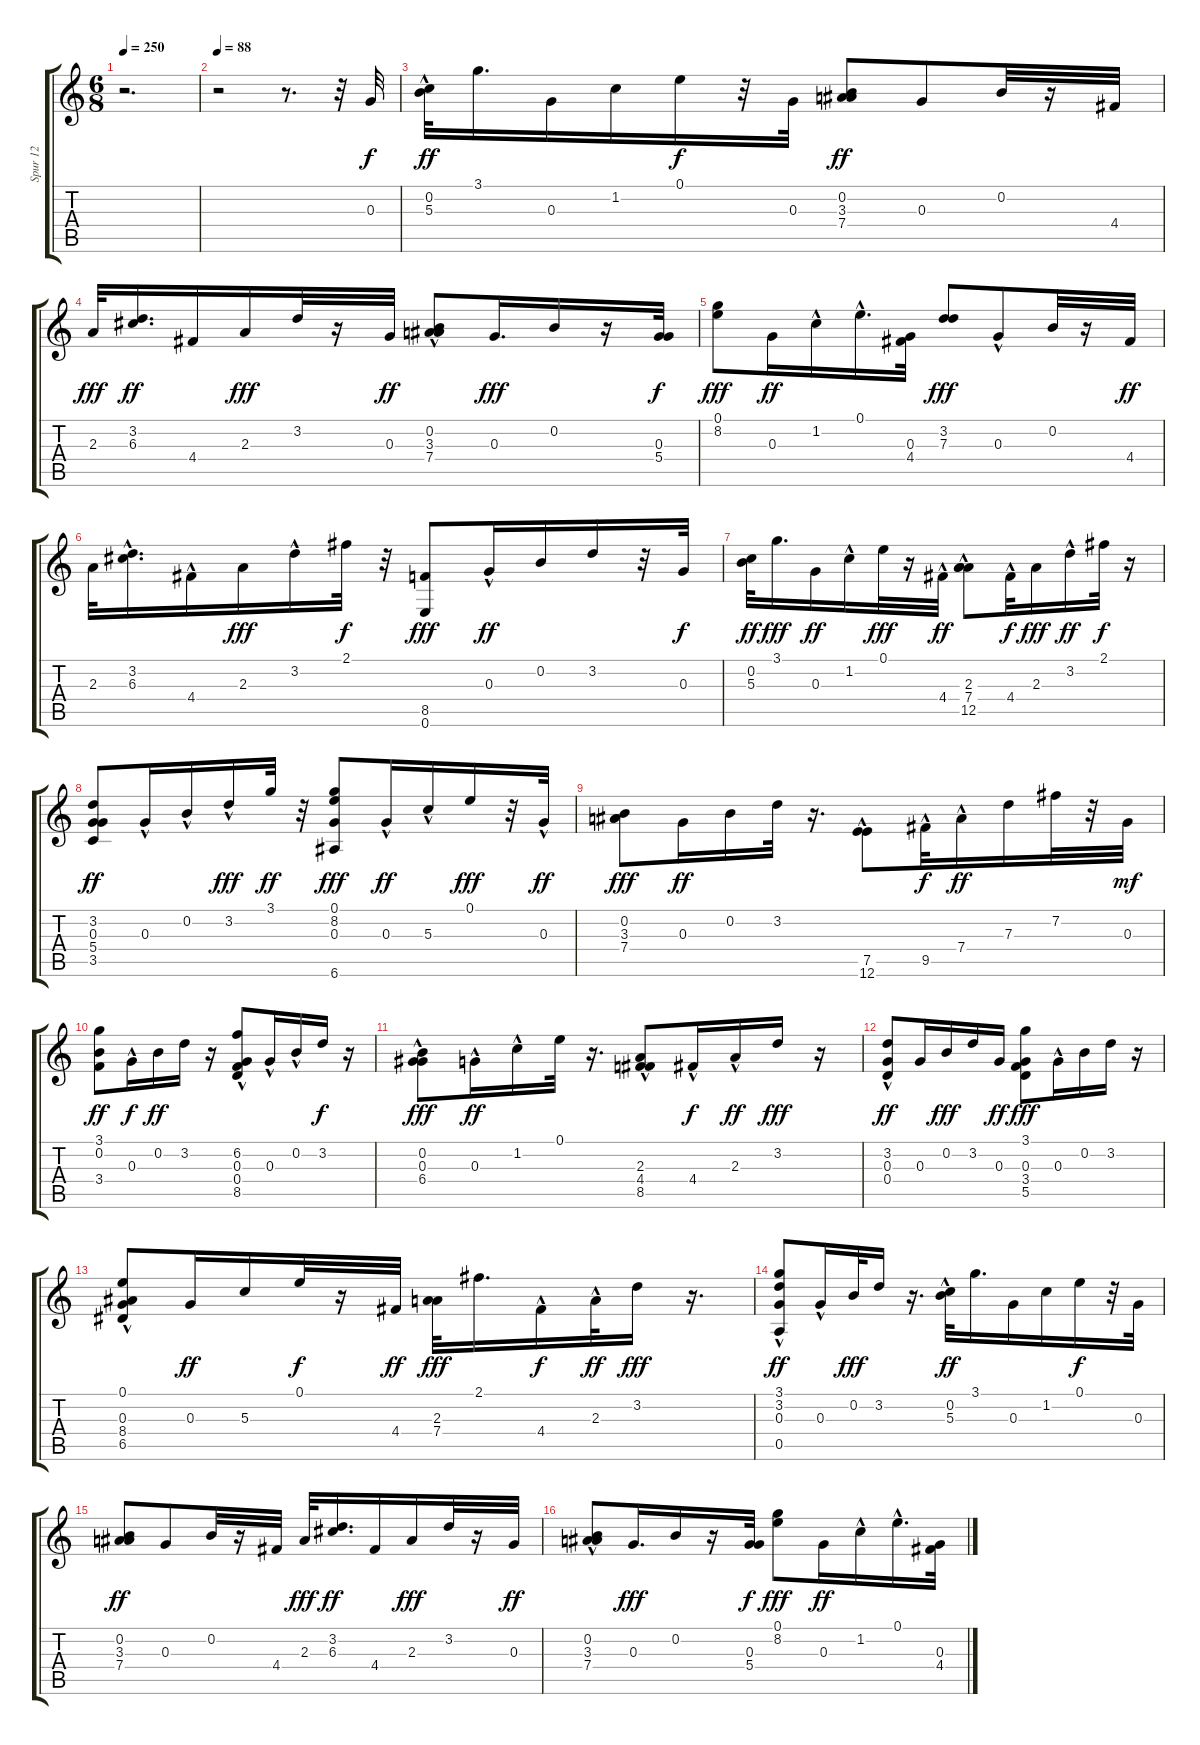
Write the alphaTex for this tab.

\track ("Spur 12" "Spur 12") {instrument acousticguitarnylon}
\staff {score tabs}
\tuning (E4 B3 G3 D3 A2 E2) {hide}
\ts (6 8)
\tempo 250
\clef g2
\ks c
r.2{d dy f instrument acousticguitarnylon} |
\tempo 88
r.2 r.8{d} r.32 0.3.32 |
(0.2{hac} 5.3).32{dy ff} 3.1.16{d} 0.3.16 1.2.16 0.1.16{dy f} r.32 0.3.32 (0.2 3.3 7.4).8{dy ff} 0.3.8 0.2.32 r.16 4.4.32 |
2.3.32{dy fff} (3.2 6.3).16{d dy ff} 4.4.16 2.3.16{dy fff} 3.2.32 r.16 0.3.32{dy ff} (0.2 3.3 7.4{hac}).8 0.3.16{d dy fff} 0.2.16 r.16 (0.3 5.4).32{dy f} |
(0.1 8.2).8{dy fff} 0.3.16{dy ff} 1.2{hac}.16 0.1{hac}.16{d} (0.3 4.4).32 (3.2 7.3).8{dy fff} 0.3{hac}.8 0.2.32 r.16 4.4.32{dy ff} |
2.3.32 (3.2 6.3{hac}).16{d} 4.4{hac}.16 2.3.16{dy fff} 3.2{hac}.16 2.1.32{dy f} r.32 (8.5 0.6).8{dy fff} 0.3{hac}.16{dy ff} 0.2.16 3.2.16 r.32 0.3.32{dy f} |
(0.2 5.3).32{dy ff} 3.1.16{d dy fff} 0.3.16{dy ff} 1.2{hac}.16 0.1.32{dy fff} r.16 4.4{hac}.32{dy ff} (2.3 7.4 12.5{hac}).8 4.4{hac}.32{dy f} 2.3.16{dy fff} 3.2{hac}.16{dy ff} 2.1.32{dy f} r.16 |
(3.2 0.3 5.4 3.5).8{dy ff} 0.3{hac}.16 0.2{hac}.16 3.2{hac}.16{dy fff} 3.1.32{dy ff} r.32 (0.1 8.2 0.3 6.6).8{dy fff} 0.3{hac}.16{dy ff} 5.3{hac}.16 0.1.16{dy fff} r.32 0.3{hac}.32{dy ff} |
(0.2 3.3 7.4).8{dy fff} 0.3.16{dy ff} 0.2.16 3.2.32 r.16{d} (7.5 12.6{hac}).8 9.5{hac}.32{dy f} 7.4{hac}.16{dy ff} 7.3.16 7.2.32 r.32 0.3.32{dy mf} |
(3.1 0.2 3.4).8{dy ff} 0.3{hac}.16{dy f} 0.2.16{dy ff} 3.2.16 r.16 (6.2 0.3 0.4{hac} 8.5).8 0.3{hac}.16 0.2{hac}.16 3.2.16{dy f} r.16 |
(0.2{hac} 0.3{hac} 6.4).8{dy fff} 0.3{hac}.16{dy ff} 1.2{hac}.16 0.1.32 r.16{d} (2.3{hac} 4.4 8.5{hac}).8 4.4{hac}.16{dy f} 2.3{hac}.16{dy ff} 3.2.16{dy fff} r.16 |
(3.2{hac} 0.3 0.4).8{dy ff} 0.3.16 0.2.16{dy fff} 3.2.16 0.3.16{dy ff} (3.1 0.3 3.4 5.5).8{dy fff} 0.3{hac}.16 0.2.16 3.2.16 r.16 |
(0.1{hac} 0.3{hac} 8.4 6.5).8 0.3.16{dy ff} 5.3.16 0.1.32{dy f} r.16 4.4.32{dy ff} (2.3 7.4).32{dy fff} 2.1.16{d} 4.4{hac}.16{dy f} 2.3{hac}.32{dy ff} 3.2.16{dy fff} r.16{d} |
(3.1 3.2 0.3 0.5{hac}).8{dy ff} 0.3{hac}.16 0.2.32{dy fff} 3.2.16 r.16{d} (0.2{hac} 5.3).32{dy ff} 3.1.16{d} 0.3.16 1.2.16 0.1.16{dy f} r.32 0.3.32 |
(0.2 3.3 7.4).8{dy ff} 0.3.8 0.2.32 r.16 4.4.32 2.3.32{dy fff} (3.2 6.3).16{d dy ff} 4.4.16 2.3.16{dy fff} 3.2.32 r.16 0.3.32{dy ff} |
(0.2 3.3 7.4{hac}).8 0.3.16{d dy fff} 0.2.16 r.16 (0.3 5.4).32{dy f} (0.1 8.2).8{dy fff} 0.3.16{dy ff} 1.2{hac}.16 0.1{hac}.16{d} (0.3 4.4).32
